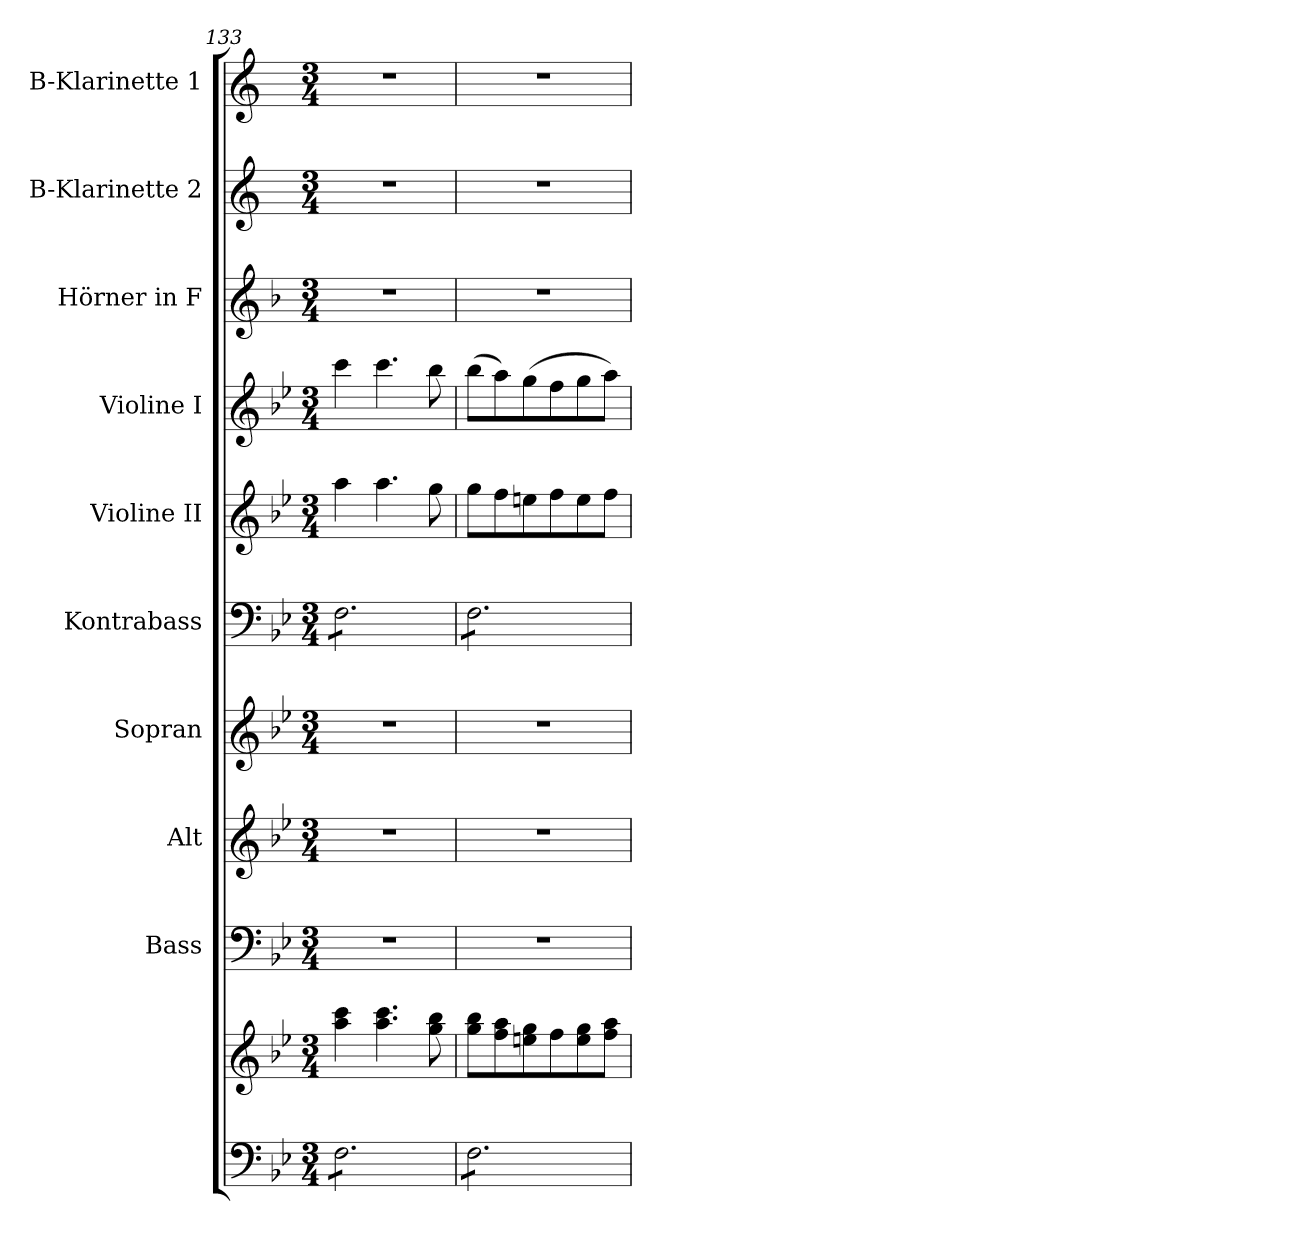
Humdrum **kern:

**kern	**kern	**kern	**kern	**kern	**kern	**kern	**kern	**kern	**kern	**kern
*part10	*part10	*part9	*part8	*part7	*part6	*part5	*part4	*part3	*part2	*part1
*staff11	*staff10	*staff9	*staff8	*staff7	*staff6	*staff5	*staff4	*staff3	*staff2	*staff1
*	*	*I"Bass	*I"Alt	*I"Sopran	*I"Kontrabass	*I"Violine II	*I"Violine I	*I"Hörner in F	*I"B-Klarinette 2	*I"B-Klarinette 1
*	*	*I'B.	*I'A.	*I'S.	*I'Kb.	*I'Vl. II	*I'Vl. I	*	*I'B Kl. 2	*I'B Kl. 1
*clefF4	*clefG2	*clefF4	*clefG2	*clefG2	*clefF4	*clefG2	*clefG2	*clefG2	*clefG2	*clefG2
*	*	*	*	*	*ITrd7c12	*	*	*ITrd4c7	*ITrd1c2	*ITrd1c2
*k[b-e-]	*k[b-e-]	*k[b-e-]	*k[b-e-]	*k[b-e-]	*k[b-e-]	*k[b-e-]	*k[b-e-]	*k[b-e-]	*k[b-e-]	*k[b-e-]
*B-:	*B-:	*B-:	*B-:	*B-:	*B-:	*B-:	*B-:	*B-:	*B-:	*B-:
*M3/4	*M3/4	*M3/4	*M3/4	*M3/4	*M3/4	*M3/4	*M3/4	*M3/4	*M3/4	*M3/4
=133	=133	=133	=133	=133	=133	=133	=133	=133	=133	=133
*tremolo	*	*	*	*	*	*	*	*	*	*
*	*	*	*	*	*tremolo	*	*	*	*	*
8F\L	4aa\ 4ccc\	2.r	2.r	2.r	8FF\L	4aa\	4ccc\	2.r	2.r	2.r
8F\	.	.	.	.	8FF\	.	.	.	.	.
8F\	4.aa\ 4.ccc\	.	.	.	8FF\	4.aa\	4.ccc\	.	.	.
8F\	.	.	.	.	8FF\	.	.	.	.	.
8F\	.	.	.	.	8FF\	.	.	.	.	.
8F\J	8gg\ 8bb-\	.	.	.	8FF\J	8gg\	8bb-\	.	.	.
=134	=134	=134	=134	=134	=134	=134	=134	=134	=134	=134
8F\L	8gg\ 8bb-\L	2.r	2.r	2.r	8FF\L	8gg\L	(>8bb-\L	2.r	2.r	2.r
8F\	8ff\ 8aa\	.	.	.	8FF\	8ff\	8aa\)	.	.	.
8F\	8een\ 8gg\	.	.	.	8FF\	8een\	(>8gg\	.	.	.
8F\	8ff\	.	.	.	8FF\	8ff\	8ff\	.	.	.
8F\	8ee\ 8gg\	.	.	.	8FF\	8ee\	8gg\	.	.	.
8F\J	8ff\ 8aa\J	.	.	.	8FF\J	8ff\J	8aa\J)	.	.	.
*	*	*	*	*	*Xtremolo	*	*	*	*	*
*Xtremolo	*	*	*	*	*	*	*	*	*	*
=	=	=	=	=	=	=	=	=	=	=
*-	*-	*-	*-	*-	*-	*-	*-	*-	*-	*-
